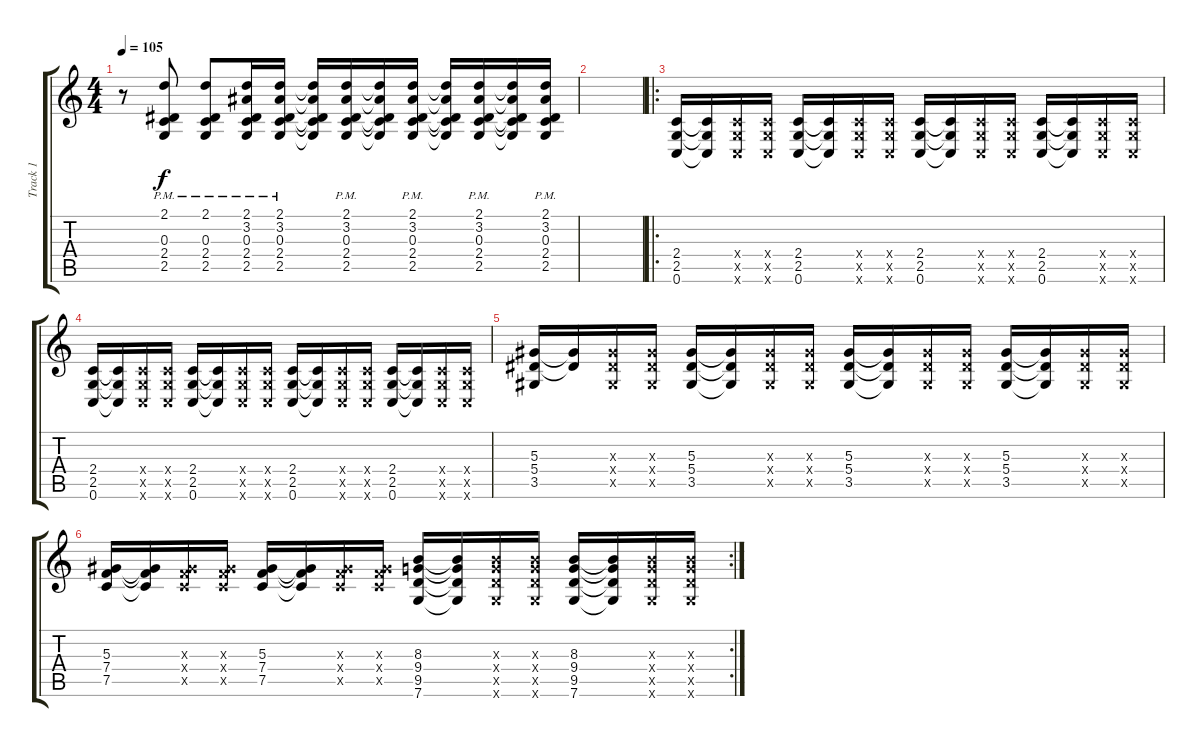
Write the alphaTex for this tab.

\track ("Track 1" "Track 1") {instrument distortionguitar}
\staff {score tabs}
\tuning (C4 G3 Eb3 Bb2 F2 C2) {hide}
\ts (4 4)
\tempo 105
\clef g2
\ks c
r.8{dy f} (2.1{pm} 0.3{pm} 2.4{pm} 2.5{pm}).8 (2.1{pm} 0.3{pm} 2.4{pm} 2.5{pm}).8 (2.1{pm} 3.2{pm} 0.3{pm} 2.4{pm} 2.5{pm}).16 (2.1{pm} 3.2{pm} 0.3{pm} 2.4{pm} 2.5{pm}).16 (2.1{t} 3.2{t} 0.3{t} 2.4{t} 2.5{t}).16 (2.1{pm} 3.2{pm} 0.3{pm} 2.4{pm} 2.5{pm}).16 (2.1{t} 3.2{t} 0.3{t} 2.4{t} 2.5{t}).16 (2.1{pm} 3.2{pm} 0.3{pm} 2.4{pm} 2.5{pm}).16 (2.1{t} 3.2{t} 0.3{t} 2.4{t} 2.5{t}).16 (2.1{pm} 3.2{pm} 0.3{pm} 2.4{pm} 2.5{pm}).16 (2.1{t} 3.2{t} 0.3{t} 2.4{t} 2.5{t}).16 (2.1{pm} 3.2{pm} 0.3{pm} 2.4{pm} 2.5{pm}).16 |
|
\ro
(2.4 2.5 0.6).16 (2.4{t} 2.5{t} 0.6{t}).16 (2.4{x} 2.5{x} 0.6{x}).16 (2.4{x} 2.5{x} 0.6{x}).16 (2.4 2.5 0.6).16 (2.4{t} 2.5{t} 0.6{t}).16 (2.4{x} 2.5{x} 0.6{x}).16 (2.4{x} 2.5{x} 0.6{x}).16 (2.4 2.5 0.6).16 (2.4{t} 2.5{t} 0.6{t}).16 (2.4{x} 2.5{x} 0.6{x}).16 (2.4{x} 2.5{x} 0.6{x}).16 (2.4 2.5 0.6).16 (2.4{t} 2.5{t} 0.6{t}).16 (2.4{x} 2.5{x} 0.6{x}).16 (2.4{x} 2.5{x} 0.6{x}).16 |
(2.4 2.5 0.6).16 (2.4{t} 2.5{t} 0.6{t}).16 (2.4{x} 2.5{x} 0.6{x}).16 (2.4{x} 2.5{x} 0.6{x}).16 (2.4 2.5 0.6).16 (2.4{t} 2.5{t} 0.6{t}).16 (2.4{x} 2.5{x} 0.6{x}).16 (2.4{x} 2.5{x} 0.6{x}).16 (2.4 2.5 0.6).16 (2.4{t} 2.5{t} 0.6{t}).16 (2.4{x} 2.5{x} 0.6{x}).16 (2.4{x} 2.5{x} 0.6{x}).16 (2.4 2.5 0.6).16 (2.4{t} 2.5{t} 0.6{t}).16 (2.4{x} 2.5{x} 0.6{x}).16 (2.4{x} 2.5{x} 0.6{x}).16 |
(5.3 5.4 3.5).16 (5.3{t} 5.4{t}).16 (5.3{x} 5.4{x} 3.5{x}).16 (5.3{x} 5.4{x} 3.5{x}).16 (5.3 5.4 3.5).16 (5.3{t} 5.4{t} 3.5{t}).16 (5.3{x} 5.4{x} 3.5{x}).16 (5.3{x} 5.4{x} 3.5{x}).16 (5.3 5.4 3.5).16 (5.3{t} 5.4{t} 3.5{t}).16 (5.3{x} 5.4{x} 3.5{x}).16 (5.3{x} 5.4{x} 3.5{x}).16 (5.3 5.4 3.5).16 (5.3{t} 5.4{t} 3.5{t}).16 (5.3{x} 5.4{x} 3.5{x}).16 (5.3{x} 5.4{x} 3.5{x}).16 |
\rc 2
(5.3 7.4 7.5).16 (5.3{t} 7.4{t} 7.5{t}).16 (5.3{x} 7.4{x} 7.5{x}).16 (5.3{x} 7.4{x} 7.5{x}).16 (5.3 7.4 7.5).16 (5.3{t} 7.4{t} 7.5{t}).16 (5.3{x} 7.4{x} 7.5{x}).16 (5.3{x} 7.4{x} 7.5{x}).16 (8.3 9.4 9.5 7.6).16 (8.3{t} 9.4{t} 9.5{t} 7.6{t}).16 (8.3{x} 9.4{x} 9.5{x} 7.6{x}).16 (8.3{x} 9.4{x} 9.5{x} 7.6{x}).16 (8.3 9.4 9.5 7.6).16 (8.3{t} 9.4{t} 9.5{t} 7.6{t}).16 (8.3{x} 9.4{x} 9.5{x} 7.6{x}).16 (8.3{x} 9.4{x} 9.5{x} 7.6{x}).16
